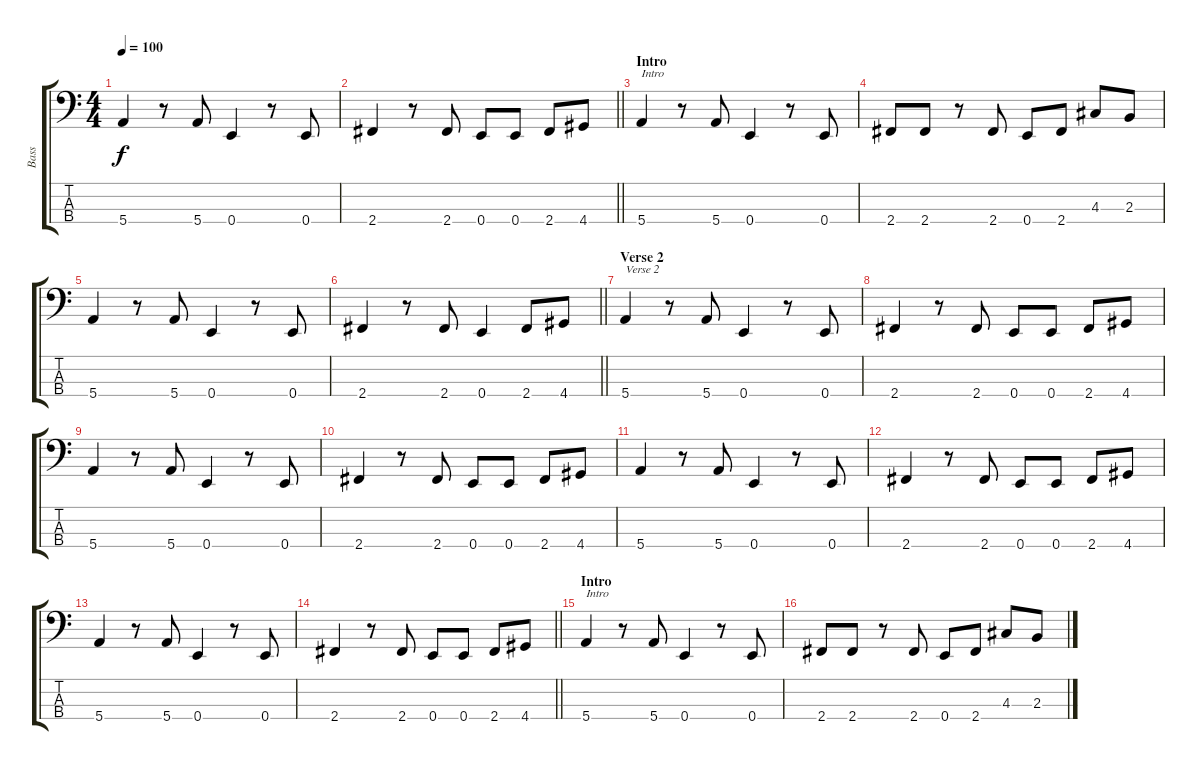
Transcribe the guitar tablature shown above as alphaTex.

\track ("Bass" "Bass") {instrument electricbassfinger}
\staff {score tabs}
\tuning (G2 D2 A1 E1) {hide}
\ts (4 4)
\tempo 100
\clef f4
\ks c
5.4.4{dy f} r.8 5.4.8 0.4.4 r.8 0.4.8 |
\barLineRight lightlight
2.4.4 r.8 2.4.8 0.4.8 0.4.8 2.4.8 4.4.8 |
\section ("" "Intro")
5.4.4{txt "Intro"} r.8 5.4.8 0.4.4 r.8 0.4.8 |
2.4.8 2.4.8 r.8 2.4.8 0.4.8 2.4.8 4.3.8 2.3.8 |
5.4.4 r.8 5.4.8 0.4.4 r.8 0.4.8 |
\barLineRight lightlight
2.4.4 r.8 2.4.8 0.4.4 2.4.8 4.4.8 |
\section ("" "Verse 2")
5.4.4{txt "Verse 2"} r.8 5.4.8 0.4.4 r.8 0.4.8 |
2.4.4 r.8 2.4.8 0.4.8 0.4.8 2.4.8 4.4.8 |
5.4.4 r.8 5.4.8 0.4.4 r.8 0.4.8 |
2.4.4 r.8 2.4.8 0.4.8 0.4.8 2.4.8 4.4.8 |
5.4.4 r.8 5.4.8 0.4.4 r.8 0.4.8 |
2.4.4 r.8 2.4.8 0.4.8 0.4.8 2.4.8 4.4.8 |
5.4.4 r.8 5.4.8 0.4.4 r.8 0.4.8 |
\barLineRight lightlight
2.4.4 r.8 2.4.8 0.4.8 0.4.8 2.4.8 4.4.8 |
\section ("" "Intro")
5.4.4{txt "Intro"} r.8 5.4.8 0.4.4 r.8 0.4.8 |
2.4.8 2.4.8 r.8 2.4.8 0.4.8 2.4.8 4.3.8 2.3.8
